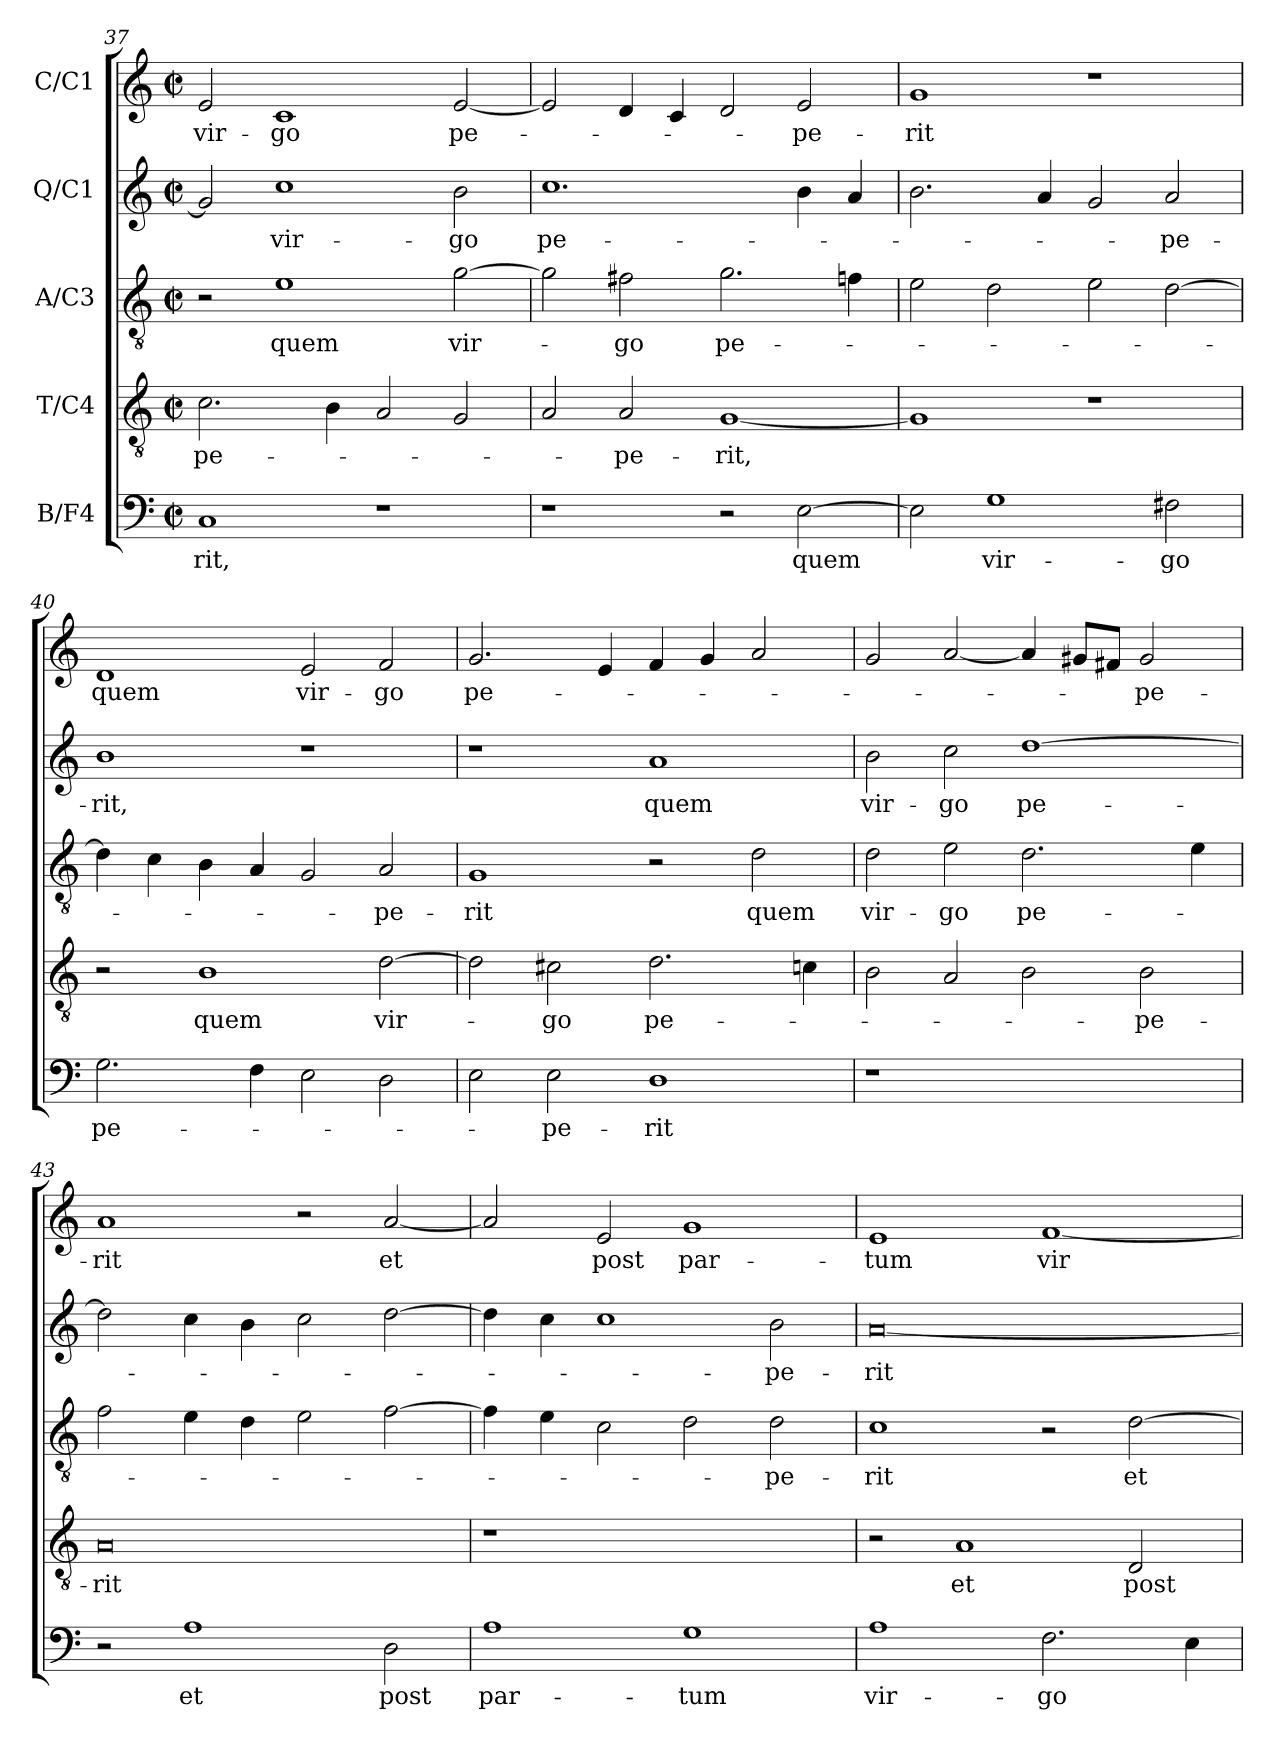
**kern	**text	**kern	**text	**kern	**text	**kern	**text	**kern	**text
*part5	*part5	*part4	*part4	*part3	*part3	*part2	*part2	*part1	*part1
*staff5	*staff5	*staff4	*staff4	*staff3	*staff3	*staff2	*staff2	*staff1	*staff1
*I"B/F4	*	*I"T/C4	*	*I"A/C3	*	*I"Q/C1	*	*I"C/C1	*
!!LO:LB:g=z
*clefF4	*	*clefGv2	*	*clefGv2	*	*clefG2	*	*clefG2	*
*k[]	*	*k[]	*	*k[]	*	*k[]	*	*k[]	*
*C:	*	*C:	*	*C:	*	*C:	*	*C:	*
*M2/2	*	*M2/2	*	*M2/2	*	*M2/2	*	*M2/2	*
*met(c|)	*	*met(c|)	*	*met(c|)	*	*met(c|)	*	*met(c|)	*
=37	=37	=37	=37	=37	=37	=37	=37	=37	=37
!	!LO:LY:b	!	!LO:LY:b	!	!	!	!	!	!LO:LY:b
1C	-rit,	2.c\	pe-	2r	.	2g/]	.	2e/	vir-
!	!	!	!	!	!LO:LY:b	!	!LO:LY:b	!	!LO:LY:b
.	.	.	.	1e	quem	1cc	vir-	1c	-go
.	.	4B\	.	.	.	.	.	.	.
1r	.	2A/	.	.	.	.	.	.	.
!	!	!	!	!	!LO:LY:b	!	!LO:LY:b	!	!LO:LY:b
.	.	2G/	.	[2g\	vir-	2b\	-go	[2e/	pe-
=38	=38	=38	=38	=38	=38	=38	=38	=38	=38
!	!	!	!	!	!	!	!LO:LY:b	!	!
1r	.	2A/	.	2g\]	.	1.cc	pe-	2e/]	.
!	!	!	!LO:LY:b	!	!LO:LY:b	!	!	!	!
.	.	2A/	-pe-	2f#X\	-go	.	.	4d/	.
.	.	.	.	.	.	.	.	4c/	.
!	!	!	!LO:LY:b	!	!LO:LY:b	!	!	!	!
2r	.	[1G	-rit,	2.g\	pe-	.	.	2d/	.
!	!LO:LY:b	!	!	!	!	!	!	!	!LO:LY:b
[2E\	quem	.	.	.	.	4b\	.	2e/	-pe-
.	.	.	.	4fn\	.	4a/	.	.	.
=39	=39	=39	=39	=39	=39	=39	=39	=39	=39
!	!	!	!	!	!	!	!	!	!LO:LY:b
2E\]	.	1G]	.	2e\	.	2.b\	.	1g	-rit
!	!LO:LY:b	!	!	!	!	!	!	!	!
1G	vir-	.	.	2d\	.	.	.	.	.
.	.	.	.	.	.	4a/	.	.	.
.	.	1r	.	2e\	.	2g/	.	1r	.
!	!LO:LY:b	!	!	!	!	!	!LO:LY:b	!	!
2F#\	-go	.	.	[2d\	.	2a/	-pe-	.	.
=40	=40	=40	=40	=40	=40	=40	=40	=40	=40
!	!LO:LY:b	!	!	!	!	!	!LO:LY:b	!	!LO:LY:b
2.G\	pe-	2r	.	4d\]	.	1b	-rit,	1d	quem
.	.	.	.	4c\	.	.	.	.	.
!	!	!	!LO:LY:b	!	!	!	!	!	!
.	.	1B	quem	4B\	.	.	.	.	.
4F\	.	.	.	4A/	.	.	.	.	.
!	!	!	!	!	!	!	!	!	!LO:LY:b
2E\	.	.	.	2G/	.	1r	.	2e/	vir-
!	!	!	!LO:LY:b	!	!LO:LY:b	!	!	!	!LO:LY:b
2D\	.	[2d\	vir-	2A/	-pe-	.	.	2f/	-go
=41	=41	=41	=41	=41	=41	=41	=41	=41	=41
!	!	!	!	!	!LO:LY:b	!	!	!	!LO:LY:b
2E\	.	2d\]	.	1G	-rit	1r	.	2.g/	pe-
!	!LO:LY:b	!	!LO:LY:b	!	!	!	!	!	!
2E\	-pe-	2c#\	-go	.	.	.	.	.	.
.	.	.	.	.	.	.	.	4e/	.
!	!LO:LY:b	!	!LO:LY:b	!	!	!	!LO:LY:b	!	!
1D	-rit	2.d\	pe-	2r	.	1a	quem	4f/	.
.	.	.	.	.	.	.	.	4g/	.
!	!	!	!	!	!LO:LY:b	!	!	!	!
.	.	.	.	2d\	quem	.	.	2a/	.
.	.	4cn\	.	.	.	.	.	.	.
=42	=42	=42	=42	=42	=42	=42	=42	=42	=42
!	!	!	!	!	!LO:LY:b	!	!LO:LY:b	!	!
1r	.	2B\	.	2d\	vir-	2b\	vir-	2g/	.
!	!	!	!	!	!LO:LY:b	!	!LO:LY:b	!	!
.	.	2A/	.	2e\	-go	2cc\	-go	[2a/	.
!	!	!	!	!	!LO:LY:b	!	!LO:LY:b	!	!
1ryy	.	2B\	.	2.d\	pe-	[1dd	pe-	4a/]	.
.	.	.	.	.	.	.	.	8g#X/L	.
.	.	.	.	.	.	.	.	8f#X/J	.
!	!	!	!LO:LY:b	!	!	!	!	!	!LO:LY:b
.	.	2B\	-pe-	.	.	.	.	2g#/	-pe-
.	.	.	.	4e\	.	.	.	.	.
!!LO:LB:g=z
=43	=43	=43	=43	=43	=43	=43	=43	=43	=43
!	!	!	!LO:LY:b	!	!	!	!	!	!LO:LY:b
2r	.	0A	-rit	2f\	.	2dd\]	.	1a	-rit
!	!LO:LY:b	!	!	!	!	!	!	!	!
1A	et	.	.	4e\	.	4cc\	.	.	.
.	.	.	.	4d\	.	4b\	.	.	.
.	.	.	.	2e\	.	2cc\	.	2r	.
!	!LO:LY:b	!	!	!	!	!	!	!	!LO:LY:b
2D\	post	.	.	[2f\	.	[2dd\	.	[2a/	et
=44	=44	=44	=44	=44	=44	=44	=44	=44	=44
!	!LO:LY:b	!	!	!	!	!	!	!	!
1A	par-	1r	.	4f\]	.	4dd\]	.	2a/]	.
.	.	.	.	4e\	.	4cc\	.	.	.
!	!	!	!	!	!	!	!	!	!LO:LY:b
.	.	.	.	2c\	.	1cc	.	2e/	post
!	!LO:LY:b	!	!	!	!	!	!	!	!LO:LY:b
1G	-tum	1ryy	.	2d\	.	.	.	1g	par-
!	!	!	!	!	!LO:LY:b	!	!LO:LY:b	!	!
.	.	.	.	2d\	-pe-	2b\	-pe-	.	.
=45	=45	=45	=45	=45	=45	=45	=45	=45	=45
!	!LO:LY:b	!	!	!	!LO:LY:b	!	!LO:LY:b	!	!LO:LY:b
1A	vir-	2r	.	1c	-rit	[0a	-rit	1e	-tum
!	!	!	!LO:LY:b	!	!	!	!	!	!
.	.	1A	et	.	.	.	.	.	.
!	!LO:LY:b	!	!	!	!	!	!	!	!LO:LY:b
2.F\	-go	.	.	2r	.	.	.	[1f	vir-
!	!	!	!LO:LY:b	!	!LO:LY:b	!	!	!	!
.	.	2D/	post	[2d\	et	.	.	.	.
4E\	.	.	.	.	.	.	.	.	.
=	=	=	=	=	=	=	=	=	=
*-	*-	*-	*-	*-	*-	*-	*-	*-	*-
